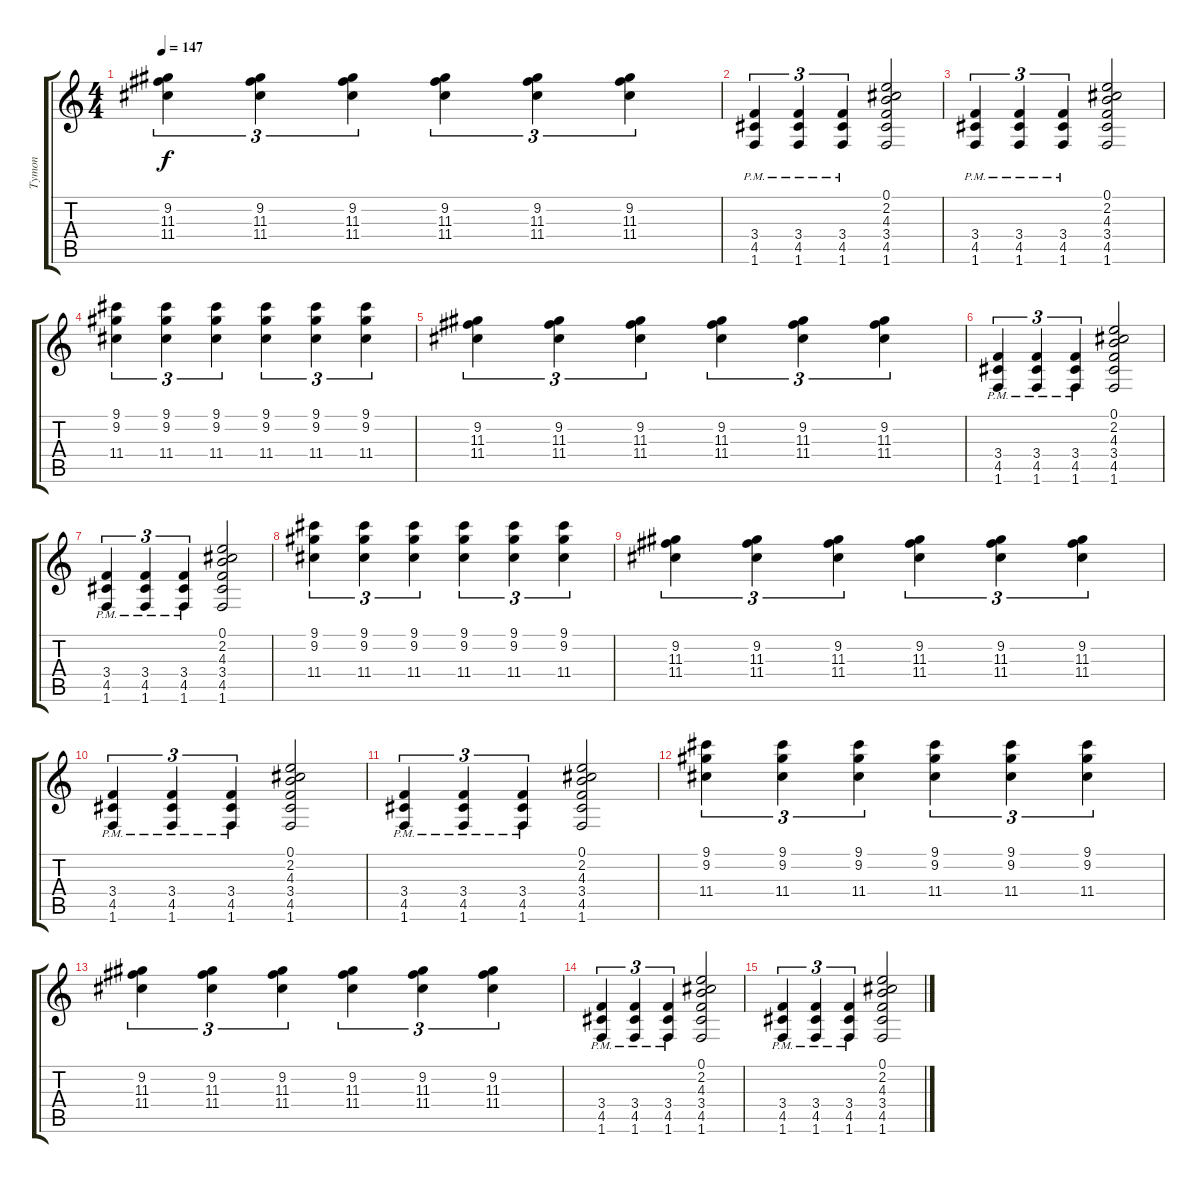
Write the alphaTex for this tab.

\track ("Tymon" "Tymon") {instrument distortionguitar}
\staff {score tabs}
\tuning (E4 B3 G3 D3 A2 E2) {hide}
\ts (4 4)
\tempo 147
\clef g2
\ks c
(9.2 11.3 11.4).4{tu (3 2) dy f} (9.2 11.3 11.4).4{tu (3 2)} (9.2 11.3 11.4).4{tu (3 2)} (9.2 11.3 11.4).4{tu (3 2)} (9.2 11.3 11.4).4{tu (3 2)} (9.2 11.3 11.4).4{tu (3 2)} |
(3.4{pm} 4.5{pm} 1.6{pm}).4{tu (3 2)} (3.4{pm} 4.5{pm} 1.6{pm}).4{tu (3 2)} (3.4{pm} 4.5{pm} 1.6{pm}).4{tu (3 2)} (0.1 2.2 4.3 3.4 4.5 1.6).2 |
(3.4{pm} 4.5{pm} 1.6{pm}).4{tu (3 2)} (3.4{pm} 4.5{pm} 1.6{pm}).4{tu (3 2)} (3.4{pm} 4.5{pm} 1.6{pm}).4{tu (3 2)} (0.1 2.2 4.3 3.4 4.5 1.6).2 |
(9.1 9.2 11.4).4{tu (3 2)} (9.1 9.2 11.4).4{tu (3 2)} (9.1 9.2 11.4).4{tu (3 2)} (9.1 9.2 11.4).4{tu (3 2)} (9.1 9.2 11.4).4{tu (3 2)} (9.1 9.2 11.4).4{tu (3 2)} |
(9.2 11.3 11.4).4{tu (3 2)} (9.2 11.3 11.4).4{tu (3 2)} (9.2 11.3 11.4).4{tu (3 2)} (9.2 11.3 11.4).4{tu (3 2)} (9.2 11.3 11.4).4{tu (3 2)} (9.2 11.3 11.4).4{tu (3 2)} |
(3.4{pm} 4.5{pm} 1.6{pm}).4{tu (3 2)} (3.4{pm} 4.5{pm} 1.6{pm}).4{tu (3 2)} (3.4{pm} 4.5{pm} 1.6{pm}).4{tu (3 2)} (0.1 2.2 4.3 3.4 4.5 1.6).2 |
(3.4{pm} 4.5{pm} 1.6{pm}).4{tu (3 2)} (3.4{pm} 4.5{pm} 1.6{pm}).4{tu (3 2)} (3.4{pm} 4.5{pm} 1.6{pm}).4{tu (3 2)} (0.1 2.2 4.3 3.4 4.5 1.6).2 |
(9.1 9.2 11.4).4{tu (3 2) volume 6} (9.1 9.2 11.4).4{tu (3 2)} (9.1 9.2 11.4).4{tu (3 2)} (9.1 9.2 11.4).4{tu (3 2)} (9.1 9.2 11.4).4{tu (3 2)} (9.1 9.2 11.4).4{tu (3 2)} |
(9.2 11.3 11.4).4{tu (3 2)} (9.2 11.3 11.4).4{tu (3 2)} (9.2 11.3 11.4).4{tu (3 2)} (9.2 11.3 11.4).4{tu (3 2)} (9.2 11.3 11.4).4{tu (3 2)} (9.2 11.3 11.4).4{tu (3 2)} |
(3.4{pm} 4.5{pm} 1.6{pm}).4{tu (3 2)} (3.4{pm} 4.5{pm} 1.6{pm}).4{tu (3 2)} (3.4{pm} 4.5{pm} 1.6{pm}).4{tu (3 2)} (0.1 2.2 4.3 3.4 4.5 1.6).2 |
(3.4{pm} 4.5{pm} 1.6{pm}).4{tu (3 2)} (3.4{pm} 4.5{pm} 1.6{pm}).4{tu (3 2)} (3.4{pm} 4.5{pm} 1.6{pm}).4{tu (3 2)} (0.1 2.2 4.3 3.4 4.5 1.6).2 |
(9.1 9.2 11.4).4{tu (3 2)} (9.1 9.2 11.4).4{tu (3 2) volume 0} (9.1 9.2 11.4).4{tu (3 2)} (9.1 9.2 11.4).4{tu (3 2)} (9.1 9.2 11.4).4{tu (3 2)} (9.1 9.2 11.4).4{tu (3 2)} |
(9.2 11.3 11.4).4{tu (3 2)} (9.2 11.3 11.4).4{tu (3 2)} (9.2 11.3 11.4).4{tu (3 2)} (9.2 11.3 11.4).4{tu (3 2)} (9.2 11.3 11.4).4{tu (3 2)} (9.2 11.3 11.4).4{tu (3 2)} |
(3.4{pm} 4.5{pm} 1.6{pm}).4{tu (3 2)} (3.4{pm} 4.5{pm} 1.6{pm}).4{tu (3 2)} (3.4{pm} 4.5{pm} 1.6{pm}).4{tu (3 2)} (0.1 2.2 4.3 3.4 4.5 1.6).2 |
(3.4{pm} 4.5{pm} 1.6{pm}).4{tu (3 2)} (3.4{pm} 4.5{pm} 1.6{pm}).4{tu (3 2)} (3.4{pm} 4.5{pm} 1.6{pm}).4{tu (3 2)} (0.1 2.2 4.3 3.4 4.5 1.6).2
